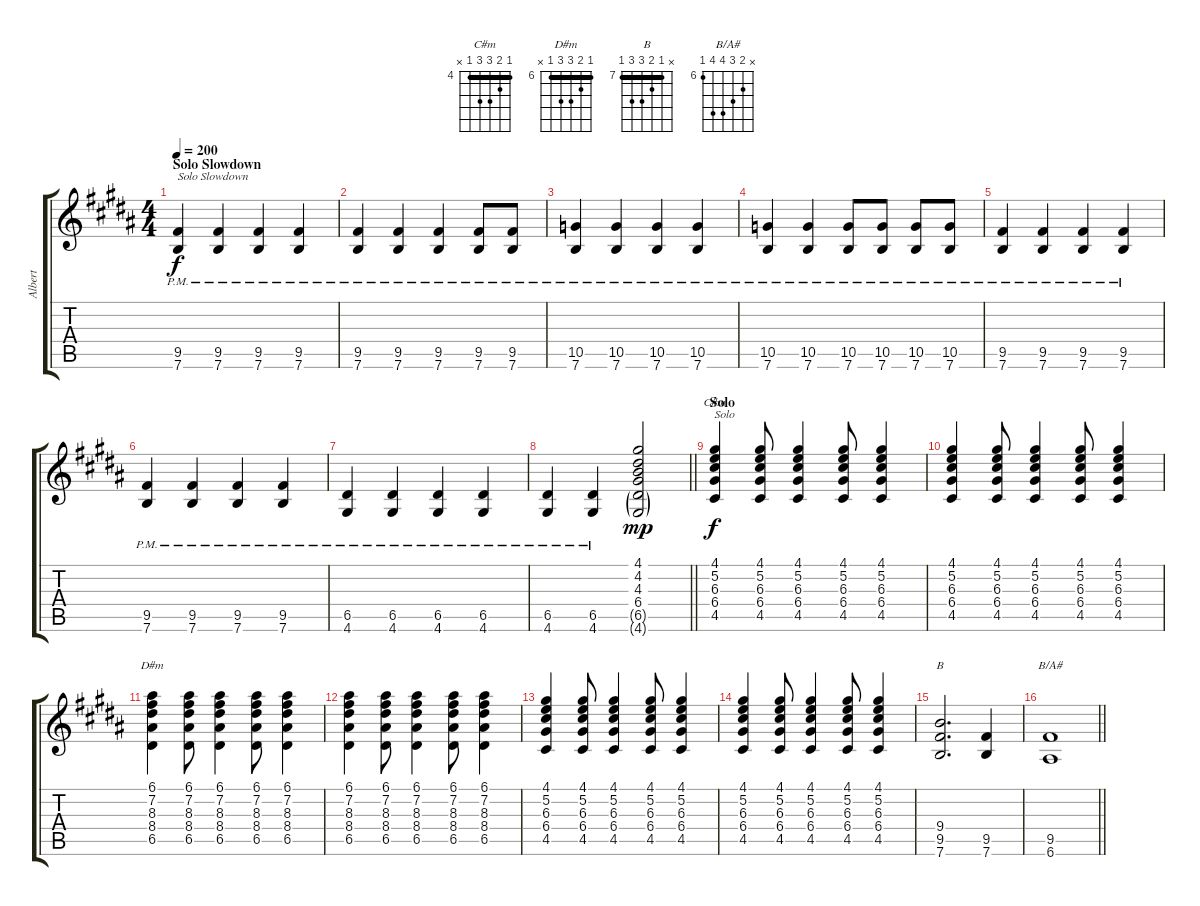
\track ("Albert" "Albert") {instrument electricguitarjazz}
\staff {score tabs}
\tuning (E4 B3 G3 D3 A2 E2) {hide}
\chord ("C#m" 4 5 6 6 4 x) {firstfret 4 barre 4}
\chord ("D#m" 6 7 8 8 6 x) {firstfret 6 barre 6}
\chord ("B" x 7 8 9 9 7) {firstfret 7 barre 7}
\chord ("B/A#" x 7 8 9 9 6) {firstfret 6}
\ts (4 4)
\section ("" "Solo Slowdown")
\tempo 200
\clef g2
\ks b
(9.5{pm} 7.6).4{txt "Solo Slowdown" dy f instrument distortionguitar} (9.5{pm} 7.6).4 (9.5{pm} 7.6).4 (9.5{pm} 7.6).4 |
(9.5{pm} 7.6).4 (9.5{pm} 7.6).4 (9.5{pm} 7.6).4 (9.5{pm} 7.6).8 (9.5{pm} 7.6).8 |
(10.5{pm} 7.6{pm}).4 (10.5{pm} 7.6{pm}).4 (10.5{pm} 7.6{pm}).4 (10.5{pm} 7.6{pm}).4 |
(10.5{pm} 7.6{pm}).4 (10.5{pm} 7.6{pm}).4 (10.5{pm} 7.6{pm}).8 (10.5{pm} 7.6{pm}).8 (10.5{pm} 7.6{pm}).8 (10.5{pm} 7.6{pm}).8 |
(9.5{pm} 7.6).4 (9.5{pm} 7.6).4 (9.5{pm} 7.6).4 (9.5{pm} 7.6).4 |
(9.5{pm} 7.6).4 (9.5{pm} 7.6).4 (9.5{pm} 7.6).4 (9.5{pm} 7.6).4 |
(6.5{pm} 4.6{pm}).4 (6.5{pm} 4.6{pm}).4 (6.5{pm} 4.6{pm}).4 (6.5{pm} 4.6{pm}).4 |
\barLineRight lightlight
(6.5{pm} 4.6{pm}).4 (6.5{pm} 4.6{pm}).4 (4.1 4.2 4.3 6.4 6.5{g} 4.6{g}).2{dy mp} |
\section ("" "Solo")
(4.1 5.2 6.3 6.4 4.5).4{ch "C#m" txt "Solo" dy f instrument electricguitarjazz} (4.1 5.2 6.3 6.4 4.5).8 (4.1 5.2 6.3 6.4 4.5).4 (4.1 5.2 6.3 6.4 4.5).8 (4.1 5.2 6.3 6.4 4.5).4 |
(4.1 5.2 6.3 6.4 4.5).4 (4.1 5.2 6.3 6.4 4.5).8 (4.1 5.2 6.3 6.4 4.5).4 (4.1 5.2 6.3 6.4 4.5).8 (4.1 5.2 6.3 6.4 4.5).4 |
(6.1 7.2 8.3 8.4 6.5).4{ch "D#m"} (6.1 7.2 8.3 8.4 6.5).8 (6.1 7.2 8.3 8.4 6.5).4 (6.1 7.2 8.3 8.4 6.5).8 (6.1 7.2 8.3 8.4 6.5).4 |
(6.1 7.2 8.3 8.4 6.5).4 (6.1 7.2 8.3 8.4 6.5).8 (6.1 7.2 8.3 8.4 6.5).4 (6.1 7.2 8.3 8.4 6.5).8 (6.1 7.2 8.3 8.4 6.5).4 |
(4.1 5.2 6.3 6.4 4.5).4 (4.1 5.2 6.3 6.4 4.5).8 (4.1 5.2 6.3 6.4 4.5).4 (4.1 5.2 6.3 6.4 4.5).8 (4.1 5.2 6.3 6.4 4.5).4 |
(4.1 5.2 6.3 6.4 4.5).4 (4.1 5.2 6.3 6.4 4.5).8 (4.1 5.2 6.3 6.4 4.5).4 (4.1 5.2 6.3 6.4 4.5).8 (4.1 5.2 6.3 6.4 4.5).4 |
(9.4 9.5 7.6).2{d ch "B"} (9.5 7.6).4 |
\barLineRight lightlight
(9.5 6.6).1{ch "B/A#"}
